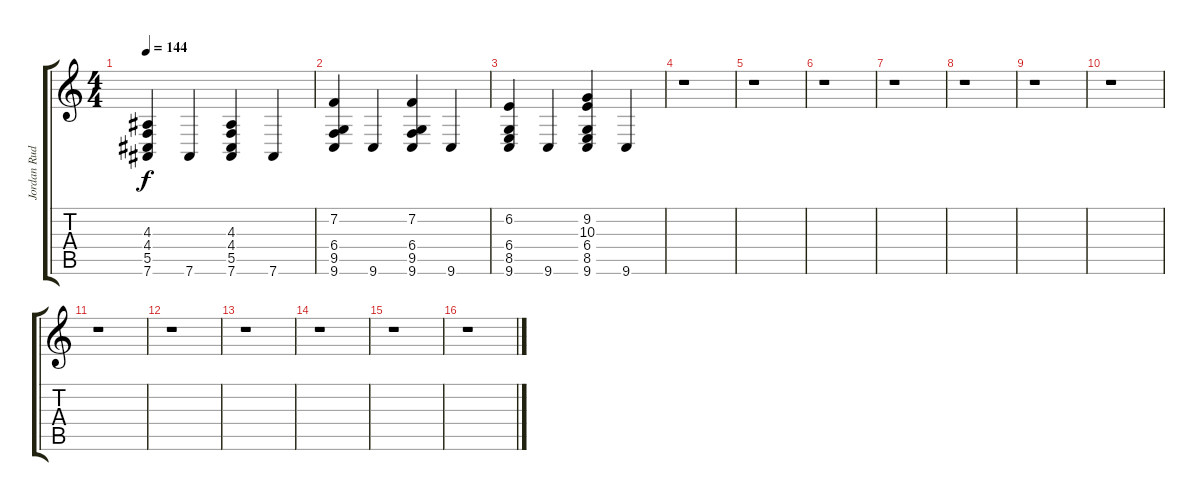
\track ("Jordan Rudess" "Jordan Rud") {instrument lead2sawtooth}
\staff {score tabs}
\tuning (Eb4 Bb3 Gb3 Db3 Ab2 Eb2) {hide}
\ts (4 4)
\tempo 144
\clef g2
\ks c
(4.3 4.4 5.5 7.6).4{dy f} 7.6.4 (4.3 4.4 5.5 7.6).4 7.6.4 |
(7.2 6.4 9.5 9.6).4 9.6.4 (7.2 6.4 9.5 9.6).4 9.6.4 |
(6.2 6.4 8.5 9.6).4 9.6.4 (9.2 10.3 6.4 8.5 9.6).4 9.6.4 |
r.1 |
r.1 |
r.1 |
r.1 |
r.1 |
r.1 |
r.1 |
r.1 |
r.1 |
r.1 |
r.1 |
r.1 |
r.1
